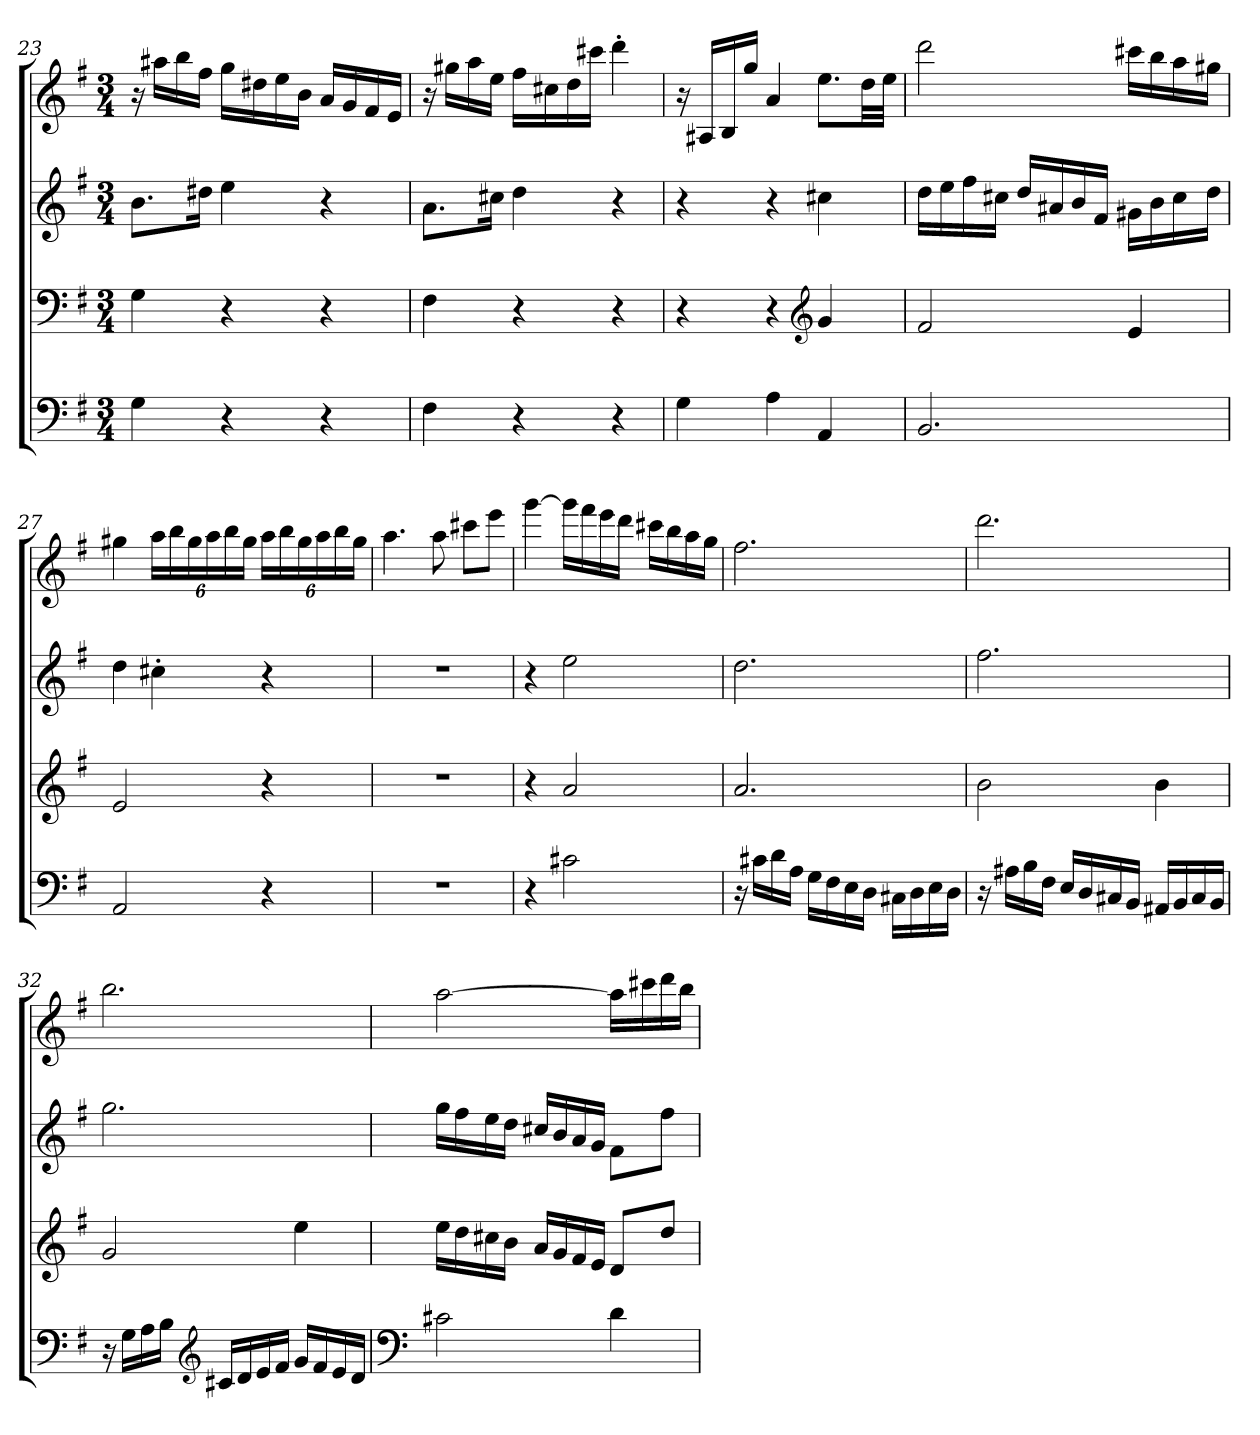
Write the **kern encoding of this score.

**kern	**kern	**kern	**kern
*part4	*part3	*part2	*part1
*staff4	*staff3	*staff2	*staff1
*clefF4	*clefF4	*clefG2	*clefG2
*k[f#]	*k[f#]	*k[f#]	*k[f#]
*G:	*G:	*G:	*G:
*M3/4	*M3/4	*M3/4	*M3/4
=23	=23	=23	=23
4G\	4G\	8.b\L	16r
.	.	.	16aa#X\LL
.	.	.	16bb\
.	.	16dd#X\Jk	16ff#\JJ
4r	4r	4ee\	16gg\LL
.	.	.	16dd#X\
.	.	.	16ee\
.	.	.	16b\JJ
4r	4r	4r	16a/LL
.	.	.	16g/
.	.	.	16f#/
.	.	.	16e/JJ
=24	=24	=24	=24
4F#\	4F#\	8.a\L	16r
.	.	.	16gg#X\LL
.	.	.	16aa\
.	.	16cc#X\Jk	16ee\JJ
4r	4r	4dd\	16ff#\LL
.	.	.	16cc#X\
.	.	.	16dd\
.	.	.	16ccc#X\JJ
4r	4r	4r	4ddd'\
=25	=25	=25	=25
4G\	4r	4r	16r
.	.	.	16A#X/LL
.	.	.	16B/
.	.	.	16gg/JJ
4A\	4r	4r	4a/
*	*clefG2	*	*
4AA/	4g/	4cc#X\	8.ee\L
.	.	.	32dd\LL
.	.	.	32ee\JJJ
=26	=26	=26	=26
2.BB/	2f#/	16dd\LL	2ddd\
.	.	16ee\	.
.	.	16ff#\	.
.	.	16cc#X\JJ	.
.	.	16dd/LL	.
.	.	16a#X/	.
.	.	16b/	.
.	.	16f#/JJ	.
.	4e/	16g#X\LL	16ccc#X\LL
.	.	16b\	16bb\
.	.	16cc#\	16aa\
.	.	16dd\JJ	16gg#X\JJ
=27	=27	=27	=27
2AA/	2e/	4dd\	4gg#X\
.	.	4cc#X'\	24aa\LL
.	.	.	24bb\
.	.	.	24gg#\
.	.	.	24aa\
.	.	.	24bb\
.	.	.	24gg#\JJ
4r	4r	4r	24aa\LL
.	.	.	24bb\
.	.	.	24gg#\
.	.	.	24aa\
.	.	.	24bb\
.	.	.	24gg#\JJ
=28	=28	=28	=28
2.r	2.r	2.r	4.aa\
.	.	.	8aa\
.	.	.	8ccc#X\L
.	.	.	8eee\J
=29	=29	=29	=29
4r	4r	4r	[4ggg\
2c#X\	2a/	2ee\	16ggg\LL]
.	.	.	16fff#\
.	.	.	16eee\
.	.	.	16ddd\JJ
.	.	.	16ccc#X\LL
.	.	.	16bb\
.	.	.	16aa\
.	.	.	16gg\JJ
=30	=30	=30	=30
16r	2.a/	2.dd\	2.ff#\
16c#X\LL	.	.	.
16d\	.	.	.
16A\JJ	.	.	.
16G\LL	.	.	.
16F#\	.	.	.
16E\	.	.	.
16D\JJ	.	.	.
16C#X\LL	.	.	.
16D\	.	.	.
16E\	.	.	.
16D\JJ	.	.	.
=31	=31	=31	=31
16r	2b\	2.ff#\	2.ddd\
16A#X\LL	.	.	.
16B\	.	.	.
16F#\JJ	.	.	.
16E/LL	.	.	.
16D/	.	.	.
16C#X/	.	.	.
16BB/JJ	.	.	.
16AA#X/LL	4b\	.	.
16BB/	.	.	.
16C#/	.	.	.
16BB/JJ	.	.	.
=32	=32	=32	=32
16r	2g/	2.gg\	2.bb\
16G\LL	.	.	.
16A\	.	.	.
16B\JJ	.	.	.
*clefG2	*	*	*
16c#X/LL	.	.	.
16d/	.	.	.
16e/	.	.	.
16f#/JJ	.	.	.
16g/LL	4ee\	.	.
16f#/	.	.	.
16e/	.	.	.
16d/JJ	.	.	.
=33	=33	=33	=33
*clefF4	*	*	*
2c#X\	16ee\LL	16gg\LL	[2aa\
.	16dd\	16ff#\	.
.	16cc#X\	16ee\	.
.	16b\JJ	16dd\JJ	.
.	16a/LL	16cc#X/LL	.
.	16g/	16b/	.
.	16f#/	16a/	.
.	16e/JJ	16g/JJ	.
4d\	8d/L	8f#\L	16aa\LL]
.	.	.	16ccc#X\
.	8dd/J	8ff#\J	16ddd\
.	.	.	16bb\JJ
=	=	=	=
*-	*-	*-	*-
